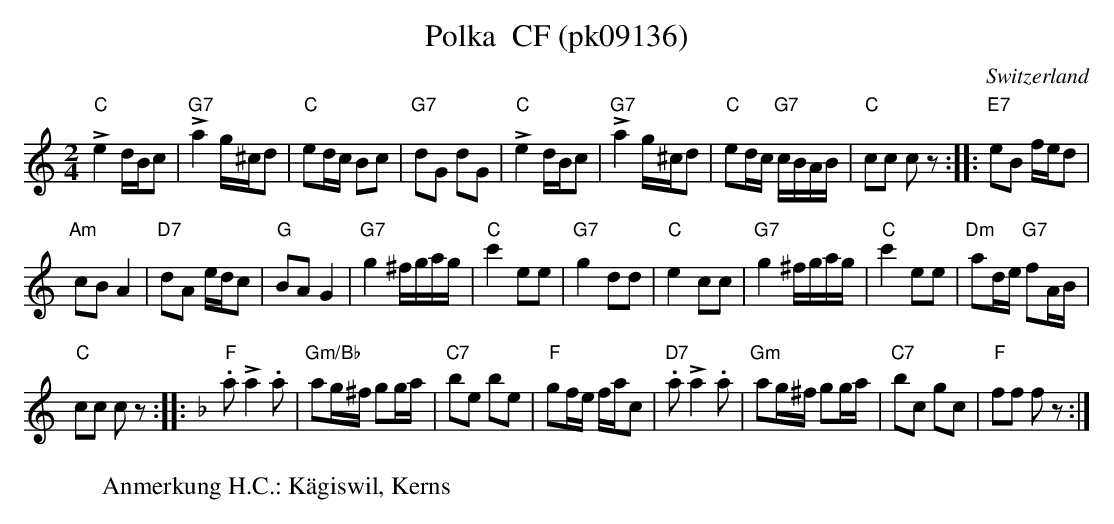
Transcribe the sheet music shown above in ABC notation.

X:1
T: Polka  CF (pk09136)
M:2/4
L:1/8
O:Switzerland
K:C major
!>!"C"e2 d/B/c | !>!"G7"a2 g/^c/d  | "C"ed/c/ Bc | "G7"dG dG | !>!"C"e2 d/B/c | !>!"G7"a2 g/^c/d  | "C"ed/c/ "G7"c/B/A/B/ | "C"cc cz :: "E7"eB f/e/d |
"Am"cBA2 | "D7"dA e/d/c | "G"BAG2 | "G7"g2^f/g/a/g/ | "C"c'2ee | "G7"g2dd | "C"e2cc | "G7"g2^f/g/a/g/ | "C"c'2ee | "Dm"ad/e/ "G7"fA/B/  |
"C"cc cz :: [K:F] "F".a!>!a2.a | "Gm/Bb"ag/^f/ gg/a/ | "C7"be be | "F"gf/e/ f/a/c | "D7".a!>!a2.a | "Gm"ag/^f/ gg/a/ | "C7"bc gc | "F"ff fz :|
W: Anmerkung H.C.: K\"agiswil, Kerns
